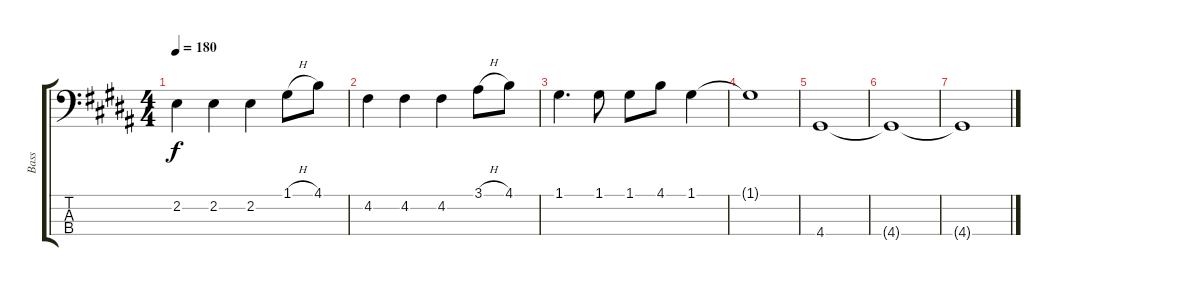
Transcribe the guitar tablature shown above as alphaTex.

\track ("Bass" "Bass") {instrument electricbassfinger}
\staff {score tabs}
\tuning (G2 D2 A1 E1) {hide}
\ts (4 4)
\tempo 180
\clef f4
\ks g#minor
2.2.4{dy f} 2.2.4 2.2.4 1.1{h}.8 4.1.8 |
4.2.4 4.2.4 4.2.4 3.1{h}.8 4.1.8 |
1.1.4{d} 1.1.8 1.1.8 4.1.8 1.1.4 |
1.1{t}.1 |
4.4.1 |
4.4{t}.1 |
4.4{t}.1
